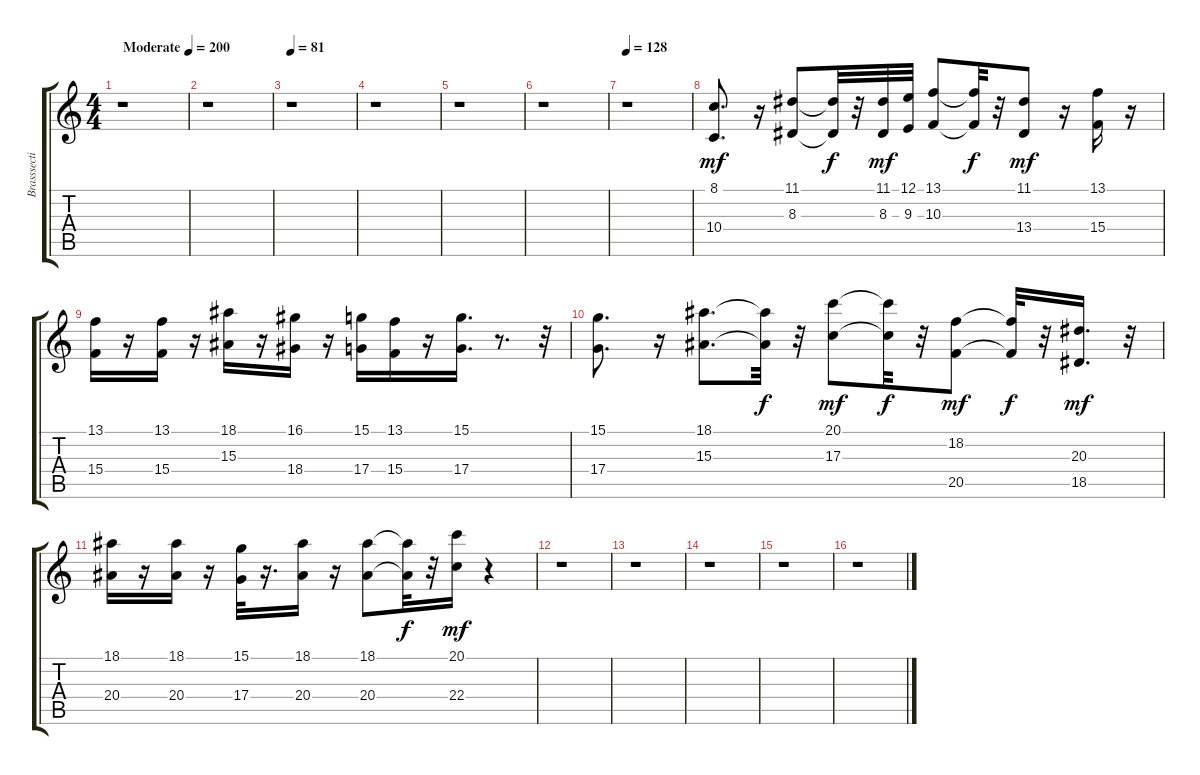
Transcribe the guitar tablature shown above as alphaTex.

\track ("Brasssection" "Brasssecti") {instrument brasssection}
\staff {score tabs}
\tuning (E4 B3 G3 D3 A2 E2) {hide}
\ts (4 4)
\tempo (200 "Moderate")
\clef g2
\ks c
r.1{dy mf instrument brasssection} |
r.1 |
\tempo 81
r.1 |
r.1 |
r.1 |
r.1 |
\tempo 128
r.1 |
(8.1 10.4).8{d balance 4} r.16 (11.1 8.3).8 (11.1{t} 8.3{t}).32{dy f} r.32 (11.1 8.3).32{dy mf} (12.1 9.3).32 (13.1 10.3).8 (13.1{t} 10.3{t}).32{dy f} r.32 (11.1 13.4).8{dy mf} r.16 (13.1 15.4).16 r.16 |
(13.1 15.4).16 r.16 (13.1 15.4).16 r.16 (18.1 15.3).16 r.16 (16.1 18.4).16 r.16 (15.1 17.4).16 (13.1 15.4).16 r.16 (15.1 17.4).16{d} r.8{d} r.32 |
(15.1 17.4).8{d} r.16 (18.1 15.3).8{d} (18.1{t} 15.3{t}).32{dy f} r.32 (20.1 17.3).8{dy mf} (20.1{t} 17.3{t}).32{dy f} r.32 (18.2 20.5).8{dy mf} (18.2{t} 20.5{t}).32{dy f} r.32 (20.3 18.5).16{d dy mf} r.32 |
(18.1 20.4).16 r.16 (18.1 20.4).16 r.16 (15.1 17.4).32 r.16{d} (18.1 20.4).16 r.16 (18.1 20.4).8 (18.1{t} 20.4{t}).32{dy f} r.32 (20.1 22.4).16{dy mf} r.4 |
r.1 |
r.1 |
r.1 |
r.1 |
r.1
